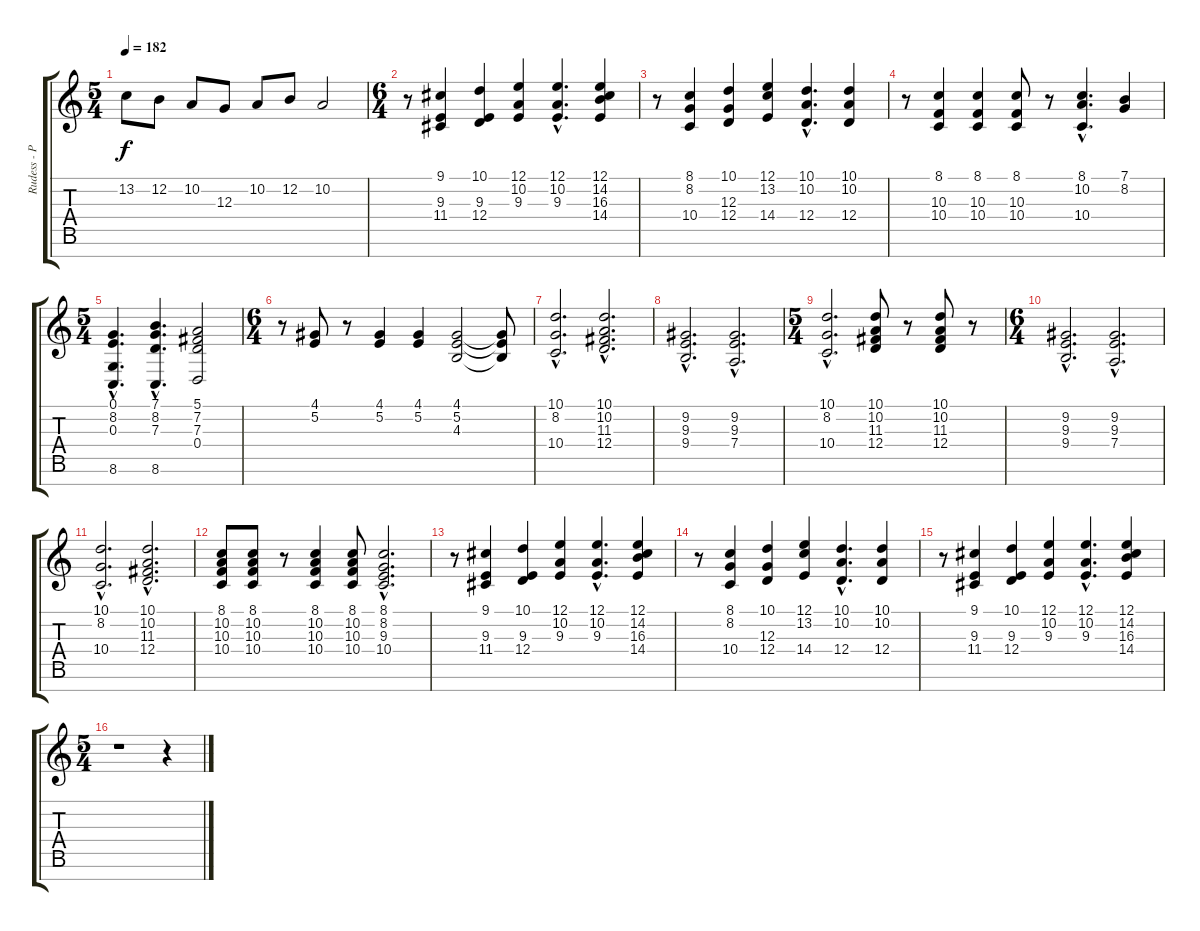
\track ("Rudess - Piano 1" "Rudess - P") {instrument acousticgrandpiano}
\staff {score tabs}
\tuning (E4 B3 G3 D3 A2 E2 B1) {hide}
\ts (5 4)
\tempo 182
\clef g2
\ks c
13.2.8{dy f} 12.2.8 10.2.8 12.3.8 10.2.8 12.2.8 10.2.2 |
\ts (6 4)
r.8 (9.1 9.3 11.4).4 (10.1 9.3 12.4).4 (12.1 10.2 9.3).4 (12.1{hac} 10.2{hac} 9.3{hac}).4{d} (12.1 14.2 16.3 14.4).4 |
r.8 (8.1 8.2 10.4).4 (10.1 12.3 12.4).4 (12.1 13.2 14.4).4 (10.1{hac} 10.2{hac} 12.4{hac}).4{d} (10.1 10.2 12.4).4 |
r.8 (8.1 10.3 10.4).4 (8.1 10.3 10.4).4 (8.1 10.3 10.4).8 r.8 (8.1{hac} 10.2{hac} 10.4{hac}).4{d} (7.1 8.2).4 |
\ts (5 4)
(0.1{hac} 8.2{hac} 0.3{hac} 8.6{hac}).4{d} (7.1{hac} 8.2{hac} 7.3{hac} 8.6{hac}).4{d} (5.1 7.2 7.3 0.4).2 |
\ts (6 4)
r.8 (4.1 5.2).8 r.8 (4.1 5.2).4 (4.1 5.2).4 (4.1 5.2 4.3).2 (4.1{t} 5.2{t} 4.3{t}).8 |
(10.1{hac} 8.2{hac} 10.4{hac}).2{d} (10.1{hac} 10.2{hac} 11.3{hac} 12.4{hac}).2{d} |
(9.2{hac} 9.3{hac} 9.4{hac}).2{d} (9.2{hac} 9.3{hac} 7.4{hac}).2{d} |
\ts (5 4)
(10.1{hac} 8.2{hac} 10.4{hac}).2{d} (10.1 10.2 11.3 12.4).8 r.8 (10.1 10.2 11.3 12.4).8 r.8 |
\ts (6 4)
(9.2{hac} 9.3{hac} 9.4{hac}).2{d} (9.2{hac} 9.3{hac} 7.4{hac}).2{d} |
(10.1{hac} 8.2{hac} 10.4{hac}).2{d} (10.1{hac} 10.2{hac} 11.3{hac} 12.4{hac}).2{d} |
(8.1 10.2 10.3 10.4).8 (8.1 10.2 10.3 10.4).8 r.8 (8.1 10.2 10.3 10.4).4 (8.1 10.2 10.3 10.4).8 (8.1{hac} 8.2{hac} 9.3{hac} 10.4{hac}).2{d} |
r.8 (9.1 9.3 11.4).4 (10.1 9.3 12.4).4 (12.1 10.2 9.3).4 (12.1{hac} 10.2{hac} 9.3{hac}).4{d} (12.1 14.2 16.3 14.4).4 |
r.8 (8.1 8.2 10.4).4 (10.1 12.3 12.4).4 (12.1 13.2 14.4).4 (10.1{hac} 10.2{hac} 12.4{hac}).4{d} (10.1 10.2 12.4).4 |
r.8 (9.1 9.3 11.4).4 (10.1 9.3 12.4).4 (12.1 10.2 9.3).4 (12.1{hac} 10.2{hac} 9.3{hac}).4{d} (12.1 14.2 16.3 14.4).4 |
\ts (5 4)
r.1 r.4
